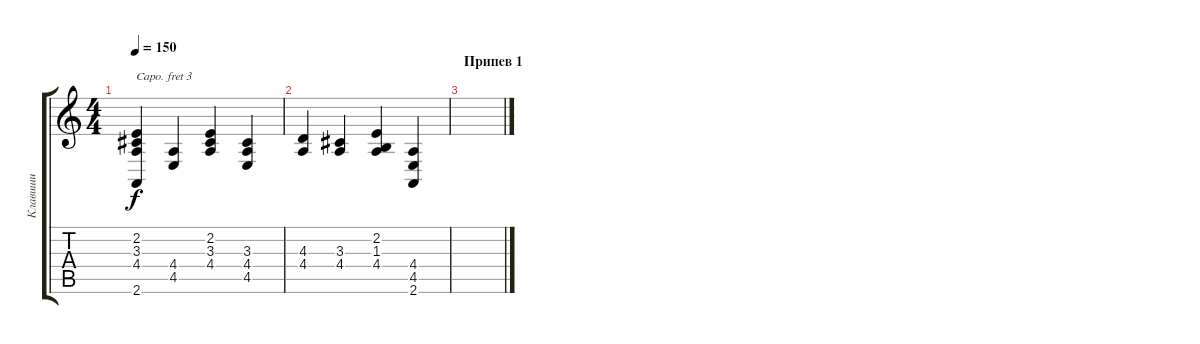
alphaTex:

\track ("Клавиши" "Клавиши") {instrument electricgrandpiano}
\staff {score tabs}
\capo 3
\tuning (E4 B3 G3 D3 A2 E2) {hide}
\ts (4 4)
\tempo 150
\clef g2
\ks c
(2.2 3.3 4.4 2.6).4{dy f} (4.4 4.5).4 (2.2 3.3 4.4).4 (3.3 4.4 4.5).4 |
(4.3 4.4).4 (3.3 4.4).4 (2.2 1.3 4.4).4 (4.4 4.5 2.6).4 |
\section ("" "Припев 1")
